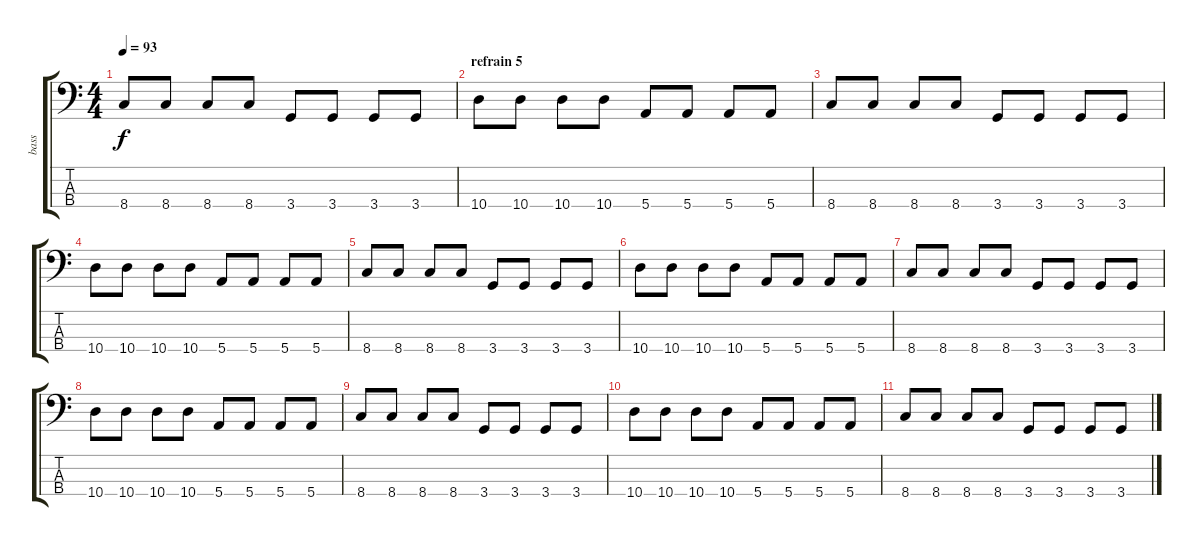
\track ("bass" "bass") {instrument electricbassfinger}
\staff {score tabs}
\tuning (G2 D2 A1 E1) {hide}
\ts (4 4)
\tempo 93
\clef f4
\ks c
8.4.8{dy f} 8.4.8 8.4.8 8.4.8 3.4.8 3.4.8 3.4.8 3.4.8 |
\section ("" "refrain 5")
10.4.8 10.4.8 10.4.8 10.4.8 5.4.8 5.4.8 5.4.8 5.4.8 |
8.4.8 8.4.8 8.4.8 8.4.8 3.4.8 3.4.8 3.4.8 3.4.8 |
10.4.8 10.4.8 10.4.8 10.4.8 5.4.8 5.4.8 5.4.8 5.4.8 |
8.4.8 8.4.8 8.4.8 8.4.8 3.4.8 3.4.8 3.4.8 3.4.8 |
10.4.8 10.4.8 10.4.8 10.4.8 5.4.8 5.4.8 5.4.8 5.4.8 |
8.4.8 8.4.8 8.4.8 8.4.8 3.4.8 3.4.8 3.4.8 3.4.8 |
10.4.8 10.4.8 10.4.8 10.4.8 5.4.8 5.4.8 5.4.8 5.4.8 |
8.4.8 8.4.8 8.4.8 8.4.8 3.4.8 3.4.8 3.4.8 3.4.8 |
10.4.8 10.4.8 10.4.8 10.4.8 5.4.8 5.4.8 5.4.8 5.4.8 |
8.4.8 8.4.8 8.4.8 8.4.8 3.4.8 3.4.8 3.4.8 3.4.8
